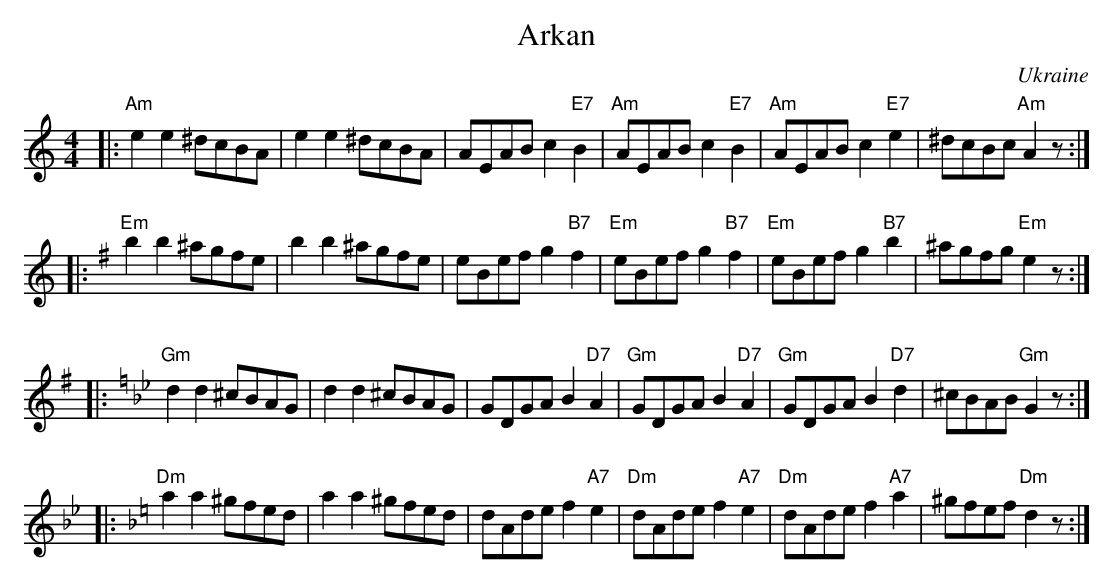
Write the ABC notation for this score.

X:1
T: Arkan
O: Ukraine
M: 4/4
L: 1/8
K: Am
|: "Am"e2e2 ^dcBA | e2e2 ^dcBA | AEAB c2"E7"B2 | "Am"AEAB c2"E7"B2 | "Am"AEAB c2"E7"e2 | ^dcBc "Am"A2z :|
P:
K: Em
|: "Em"b2b2 ^agfe | b2b2 ^agfe | eBef g2"B7"f2 | "Em"eBef g2"B7"f2 | "Em"eBef g2"B7"b2 | ^agfg "Em"e2z :|
P:
K: Gm
|: "Gm"d2d2 ^cBAG | d2d2 ^cBAG | GDGA B2"D7"A2 | "Gm"GDGA B2"D7"A2 | "Gm"GDGA B2"D7"d2 | ^cBAB "Gm"G2z :|
P:
K: Dm
|: "Dm"a2a2 ^gfed | a2a2 ^gfed | dAde f2"A7"e2 | "Dm"dAde f2"A7"e2 | "Dm"dAde f2"A7"a2 | ^gfef "Dm"d2z :|
